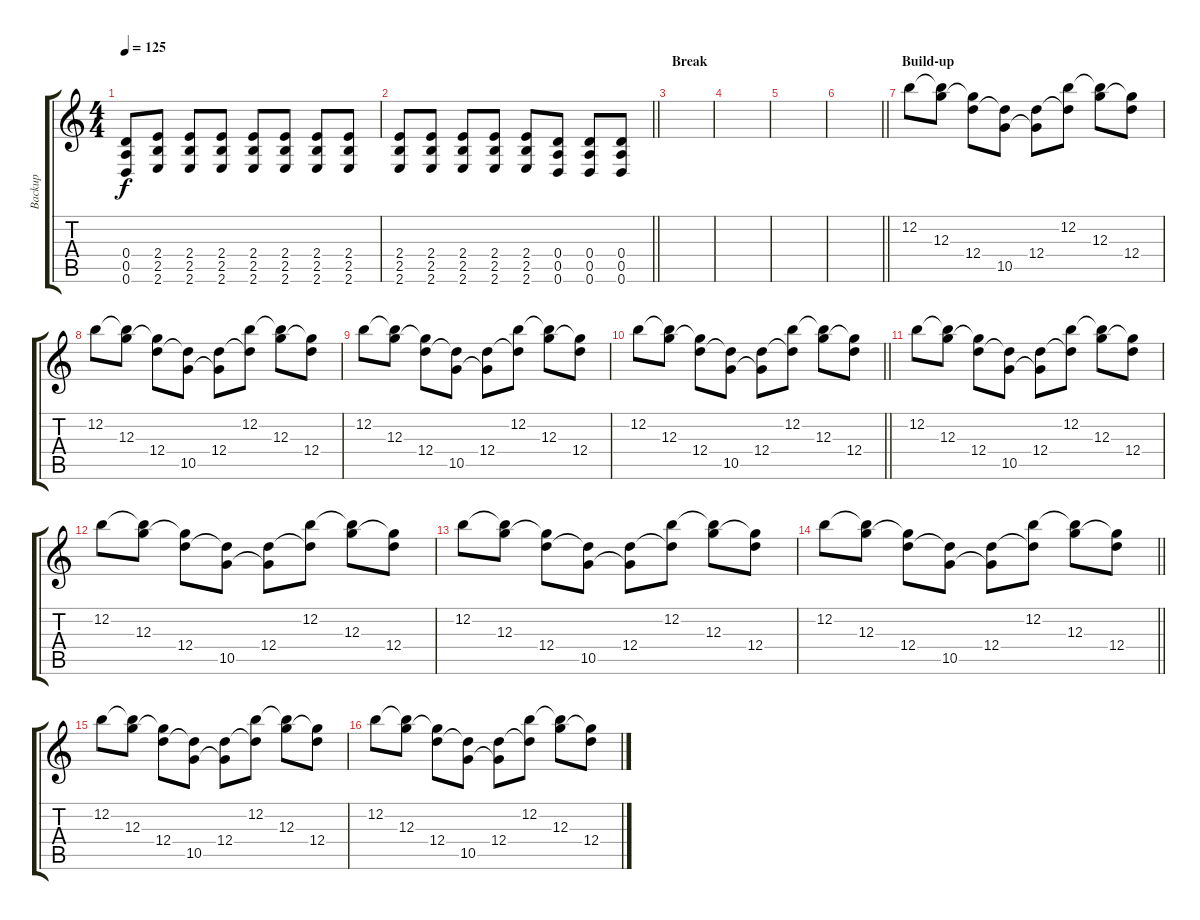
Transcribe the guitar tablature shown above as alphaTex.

\track ("Backup" "Backup") {instrument distortionguitar}
\staff {score tabs}
\tuning (E4 B3 G3 D3 A2 D2) {hide}
\ts (4 4)
\tempo 125
\clef g2
\ks c
(0.4 0.5 0.6).8{dy f} (2.4 2.5 2.6).8 (2.4 2.5 2.6).8 (2.4 2.5 2.6).8 (2.4 2.5 2.6).8 (2.4 2.5 2.6).8 (2.4 2.5 2.6).8 (2.4 2.5 2.6).8 |
\barLineRight lightlight
(2.4 2.5 2.6).8 (2.4 2.5 2.6).8 (2.4 2.5 2.6).8 (2.4 2.5 2.6).8 (2.4 2.5 2.6).8 (0.4 0.5 0.6).8 (0.4 0.5 0.6).8 (0.4 0.5 0.6).8 |
\section ("" "Break")
|
|
|
\barLineRight lightlight
|
\section ("" "Build-up")
12.2.8 (12.2{t} 12.3).8 (12.3{t} 12.4).8 (12.4{t} 10.5).8 (12.4 10.5{t}).8 (12.2 12.4{t}).8 (12.2{t} 12.3).8 (12.3{t} 12.4).8 |
12.2.8 (12.2{t} 12.3).8 (12.3{t} 12.4).8 (12.4{t} 10.5).8 (12.4 10.5{t}).8 (12.2 12.4{t}).8 (12.2{t} 12.3).8 (12.3{t} 12.4).8 |
12.2.8 (12.2{t} 12.3).8 (12.3{t} 12.4).8 (12.4{t} 10.5).8 (12.4 10.5{t}).8 (12.2 12.4{t}).8 (12.2{t} 12.3).8 (12.3{t} 12.4).8 |
\barLineRight lightlight
12.2.8 (12.2{t} 12.3).8 (12.3{t} 12.4).8 (12.4{t} 10.5).8 (12.4 10.5{t}).8 (12.2 12.4{t}).8 (12.2{t} 12.3).8 (12.3{t} 12.4).8 |
\section ("" "")
12.2.8 (12.2{t} 12.3).8 (12.3{t} 12.4).8 (12.4{t} 10.5).8 (12.4 10.5{t}).8 (12.2 12.4{t}).8 (12.2{t} 12.3).8 (12.3{t} 12.4).8 |
12.2.8 (12.2{t} 12.3).8 (12.3{t} 12.4).8 (12.4{t} 10.5).8 (12.4 10.5{t}).8 (12.2 12.4{t}).8 (12.2{t} 12.3).8 (12.3{t} 12.4).8 |
12.2.8 (12.2{t} 12.3).8 (12.3{t} 12.4).8 (12.4{t} 10.5).8 (12.4 10.5{t}).8 (12.2 12.4{t}).8 (12.2{t} 12.3).8 (12.3{t} 12.4).8 |
\barLineRight lightlight
12.2.8 (12.2{t} 12.3).8 (12.3{t} 12.4).8 (12.4{t} 10.5).8 (12.4 10.5{t}).8 (12.2 12.4{t}).8 (12.2{t} 12.3).8 (12.3{t} 12.4).8 |
12.2.8 (12.2{t} 12.3).8 (12.3{t} 12.4).8 (12.4{t} 10.5).8 (12.4 10.5{t}).8 (12.2 12.4{t}).8 (12.2{t} 12.3).8 (12.3{t} 12.4).8 |
12.2.8 (12.2{t} 12.3).8 (12.3{t} 12.4).8 (12.4{t} 10.5).8 (12.4 10.5{t}).8 (12.2 12.4{t}).8 (12.2{t} 12.3).8 (12.3{t} 12.4).8
